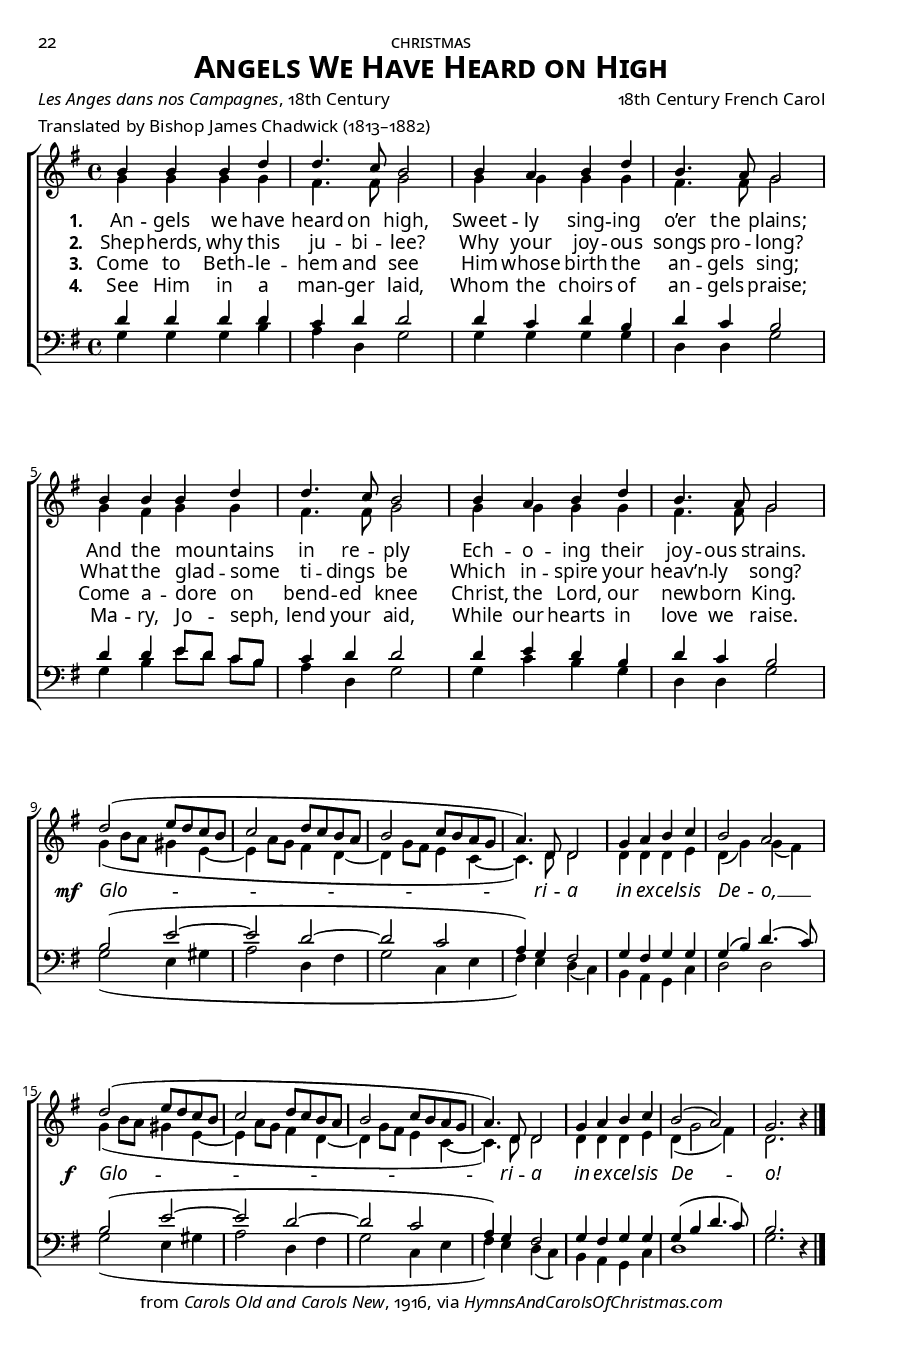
\version "2.14.2"
\include "util.ly"
\header {
  title = \markup{\override #'(font-name . "Garamond Premier Pro Semibold"){ \abs-fontsize #15 \smallCapsOldStyle"Angels We Have Heard on High"}}
  poet = \markup\concat{\italic"Les Anges dans nos Campagnes" \oldStyleNum", 18th Century"}
  meter = \markup\oldStyleNum"Translated by Bishop James Chadwick (1813–1882)"
  composer = \markup\oldStyleNum"18th Century French Carol"
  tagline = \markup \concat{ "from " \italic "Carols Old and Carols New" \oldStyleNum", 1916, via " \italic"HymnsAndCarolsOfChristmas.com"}
}
\paper {
  paper-height = 9\in
  paper-width = 6\in
  indent = 0\in
  %system-system-spacing = #'((basic-distance . 10) (padding . 0))
  %system-system-spacing =
  %  #'((basic-distance . 0)
  %     (minimum-distance . 0)
  %     (padding . -0.35)
  %     (stretchability . 100))
  ragged-last-bottom = ##f
  ragged-bottom = ##f
  two-sided = ##t
  inner-margin = 0.5\in
  outer-margin = 0.25\in
  top-margin = 0.25\in
  bottom-margin = 0.25\in
  first-page-number = #022
  print-first-page-number = ##t
  headerLine = \markup{\override #'(font-name . "Garamond Premier Pro") \smallCapsOldStyle"christmas"}
  oddHeaderMarkup = \markup\fill-line{
     \override #'(font-name . "Garamond Premier Pro")\abs-fontsize #8.5
     \combine 
        \fill-line{"" \on-the-fly #print-page-number-check-first
        \oldStylePageNum""
        }
        \fill-line{\headerLine}
  }
  evenHeaderMarkup = \markup {
     \override #'(font-name . "Garamond Premier Pro")\abs-fontsize #8.5
     \combine
        \on-the-fly #print-page-number-check-first
        \oldStylePageNum""
        \fill-line{\headerLine}
  }
}
#(set-global-staff-size 15) \paper{ #(define fonts (make-pango-font-tree "GoudyOlSt BT" "Garamond Premier Pro" "Garamond Premier Pro" (/ 15 20))) }
global = {
  \key g \major
  \time 4/4
  \autoBeamOff
  \override DynamicLineSpanner #'staff-padding = #0.0
  \override DynamicLineSpanner #'Y-extent = #'(1 . -0.5)
}

sopMusic = \relative c'' {
  b4 b b d |
  d4. c8 b2 |
  b4 a b d |
  b4. a8 g2 |

  b4 b b d |
  d4. c8 b2 |
  b4 a b d |
  b4. a8 g2 |
  
  \break
  d'2( e8[ d c b] |
  c2 d8[ c b a] |
  b2 c8[ b a g] |
  a4.) d,8 d2 |
  
  g4 a b c |
  b2 a | \break
  d2( e8[ d c b] |
  c2 d8[ c b a] |
  
  b2 c8[ b a g] |
  a4.) d,8 d2 |
  g4 a b c |
  b2( a) |
  g2. b4\rest \bar "|."
}
sopWords = \lyricmode {
  
}

altoMusic = \relative c'' {
  g4 g g g |
  fis4. fis8 g2 |
  g4 g g g |
  fis4. fis8 g2 |
  
  g4 fis g g |
  fis4. fis8 g2 |
  g4 g g g |
  fis4. fis8 g2 |

  g4( b8[ a] gis4 e~ |
  e a8[ g] fis4 d~ |
  d g8[ fis] e4 c~ |
  c4.) d8 d2 |
  
  d4 d d e |
  d( g) g( fis) |
  g4( b8[ a] gis4 e~ |
  e a8[ g] fis4 d~ |
  
  d g8[ fis] e4 c~ |
  c4.) d8 d2 |
  d4 d d e |
  d( g2 fis4) |
  d2. s4 \bar "|."
}
altoWords = {
  \dropLyricsV
  \lyricmode {
    \set stanza = #"1. "
    An -- gels we have heard on high,
    Sweet -- ly sing -- ing o’er the plains;
    And the moun -- tains in re -- ply
    Ech -- o -- ing their joy -- ous strains.
  }
  \raiseLyrics
  \set stanza = \markup\dynamic"mf  "
  \lyricmode {
    \markup\italic Glo -- \markup\italic ri -- \markup\italic a \markup\italic in \markup\italic ex -- \markup\italic cel -- \markup\italic sis \markup\italic De -- \markup\italic o, __
  }
  \set stanza = \markup\dynamic"f   "
  \lyricmode {
    \markup\italic Glo -- \markup\italic ri -- \markup\italic a \markup\italic in \markup\italic ex -- \markup\italic cel -- \markup\italic sis \markup\italic De -- \markup\italic o!
  }
}
altoWordsII = \lyricmode {
  \dropLyricsV
  \set stanza = #"2. "
  Shep -- herds, why this ju -- bi -- lee?
  Why your joy -- ous songs pro -- long?
  What the glad -- some ti -- dings be
  Which in -- spire your heav’n -- ly song?
}
altoWordsIII = \lyricmode {
  \dropLyricsV
  \set stanza = #"3. "
  Come to Beth -- le -- hem and see
  Him whose birth the an -- gels sing;
  Come a -- dore on bend -- ed knee
  Christ, the Lord, our new -- born King.
}
altoWordsIV = \lyricmode {
  \dropLyricsV
  \set stanza = #"4. "
  See Him in a man -- ger laid,
  Whom the choirs of an -- gels praise;
  Ma -- ry, Jo -- seph, lend your aid,
  While our hearts in love we raise.
}

tenorMusic = \relative c' {
  d4 d d d |
  c d d2 |
  d4 c d b |
  d c b2 |
  
  d4 d e8[ d] c[ b] 
  c4 d d2 |
  d4 e d b |
  d c b2 |
  
  b2( e~ |
  e d~ |
  d c |
  a4) g fis2 |
  
  g4 fis g g |
  g( b) d4.( c8) |
  b2( e~ |
  e d~ |
  
  d c |
  a4) g fis2 |
  g4 fis g g |
  g( b d4. c8) |
  b2. s4 \bar "|."
}
tenorWords = \lyricmode {

}

bassMusic = \relative c' {
  g4 g g b |
  a d, g2 |
  g4 g g g |
  d d g2 |
  
  g4 b e8[ d] c[ b] |
  a4 d, g2 |
  g4 c b g |
  d d g2 |
  
  g2( e4 gis |
  a2 d,4 fis |
  g2 c,4 e |
  fis) e d( c) |
  
  b a g c |
  d2 d |
  g2( e4 gis |
  a2 d,4 fis |
  
  g2 c,4 e |
  fis) e d( c) |
  b a g c |
  d1 |
  g2. d4\rest \bar "|."
}
bassWords = \lyricmode {

}

\score {
  <<
   \new ChoirStaff <<
%    \new Lyrics = sopranos \with { \override VerticalAxisGroup #'nonstaff-relatedstaff-spacing = #'((basic-distance . 1)) }
    \new Staff = women <<
      \new Voice = "sopranos" { \voiceOne << \global \sopMusic >> }
      \new Voice = "altos" { \voiceTwo << \global \altoMusic >> }
    >>
   \new Staff = men <<
      \clef bass
      \new Voice = "tenors" { \voiceOne << \global \tenorMusic >> }
      \new Voice = "basses" { \voiceTwo << \global \bassMusic >> }
    >>
    \new Lyrics \with { alignAboveContext = #"women" } \lyricsto "tenors" \sopWords
    \new Lyrics = "altosIV"  \with { alignBelowContext = #"women" } \lyricsto "tenors" \altoWordsIV
    \new Lyrics = "altosIII"  \with { alignBelowContext = #"women" } \lyricsto "tenors" \altoWordsIII
    \new Lyrics = "altosII"  \with { alignBelowContext = #"women" } \lyricsto "tenors" \altoWordsII
    \new Lyrics = "altos"  \with { alignBelowContext = #"women" } \lyricsto "tenors" \altoWords
    \new Lyrics \with { alignAboveContext = #"men" \override VerticalAxisGroup #'nonstaff-relatedstaff-spacing = #'((basic-distance . 1)) } \lyricsto "tenors" \tenorWords
    \new Lyrics \with { alignBelowContext = #"men" \override VerticalAxisGroup #'nonstaff-relatedstaff-spacing = #'((basic-distance . 1)) } \lyricsto "basses" \bassWords
  >>
%    \new PianoStaff << \new Staff { \new Voice { \pianoRH } } \new Staff { \clef "bass" \pianoLH } >>
  >>
  \layout {
    \context {
      \Score
      \override SpacingSpanner #'base-shortest-duration = #(ly:make-moment 1 2)
      \override SpacingSpanner #'common-shortest-duration = #(ly:make-moment 1 2)
    }
    \context {
      % Remove all empty staves
      % \Staff \RemoveEmptyStaves \override VerticalAxisGroup #'remove-first = ##t
    }
    \context {
      \Lyrics
      \override LyricText #'X-offset = #center-on-word
    }
  }
  \midi {
    \tempo 4 = 120
    \set Staff.midiInstrument = "flute"
  
    \context {
      \Voice
      \remove "Dynamic_performer"
    }
  }
}
